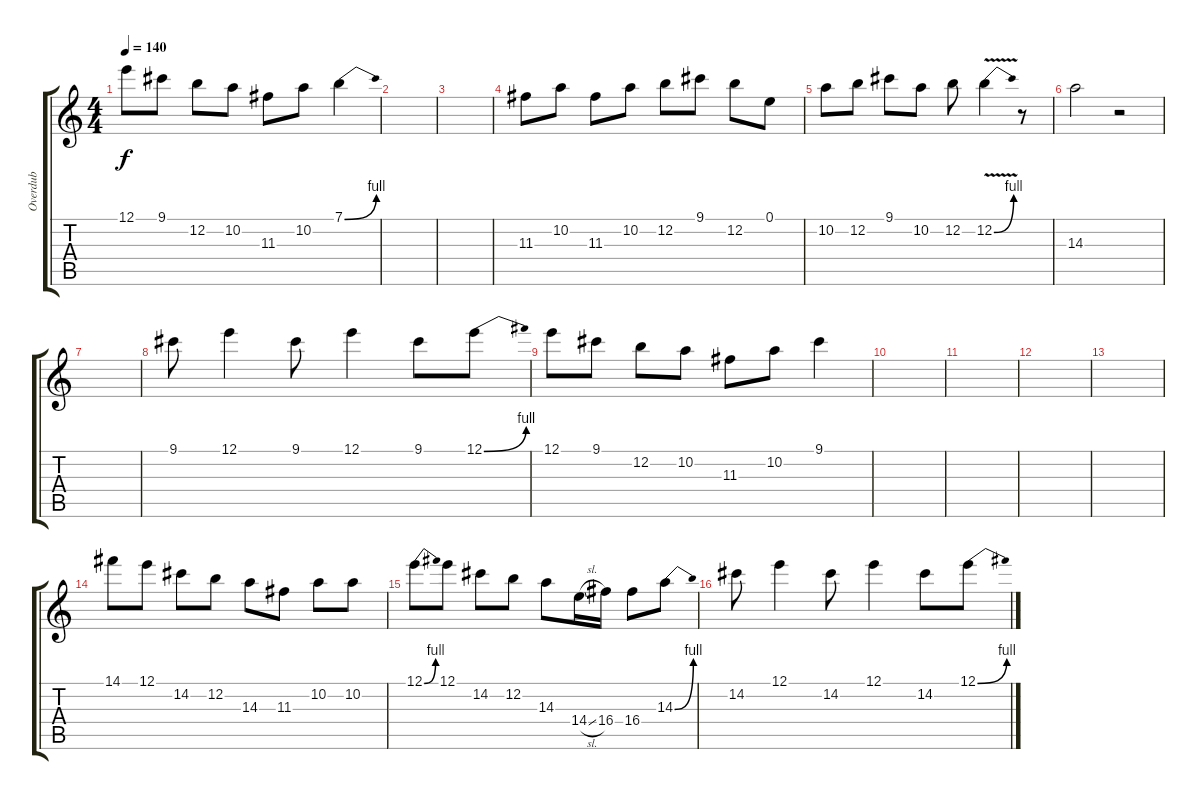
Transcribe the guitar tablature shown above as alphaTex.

\track ("Overdub" "Overdub") {instrument distortionguitar}
\staff {score tabs}
\tuning (E4 B3 G3 D3 A2 E2) {hide}
\ts (4 4)
\tempo 140
\clef g2
\ks c
12.1.8{dy f} 9.1.8 12.2.8 10.2.8 11.3.8 10.2.8 7.1{be (bend 0 0 60 4)}.4 |
|
|
11.3.8 10.2.8 11.3.8 10.2.8 12.2.8 9.1.8 12.2.8 0.1.8 |
10.2.8 12.2.8 9.1.8 10.2.8 12.2.8 12.2{be (bend 0 0 60 4) v}.4 r.8 |
14.3.2 r.2 |
|
9.1.8{volume 11} 12.1.4 9.1.8 12.1.4 9.1.8 12.1{be (bend 0 0 60 4)}.8 |
12.1.8 9.1.8 12.2.8 10.2.8 11.3.8 10.2.8 9.1.4 |
|
|
|
|
14.1.8{volume 8} 12.1.8 14.2.8 12.2.8 14.3.8 11.3.8 10.2.8 10.2.8 |
12.1{be (bend 0 0 60 4)}.8 12.1.8 14.2.8 12.2.8 14.3.8 14.4{sl}.16 16.4.16 16.4.8 14.3{be (bend 0 0 60 4)}.8 |
14.2.8 12.1.4 14.2.8 12.1.4 14.2.8 12.1{be (bend 0 0 60 4)}.8
